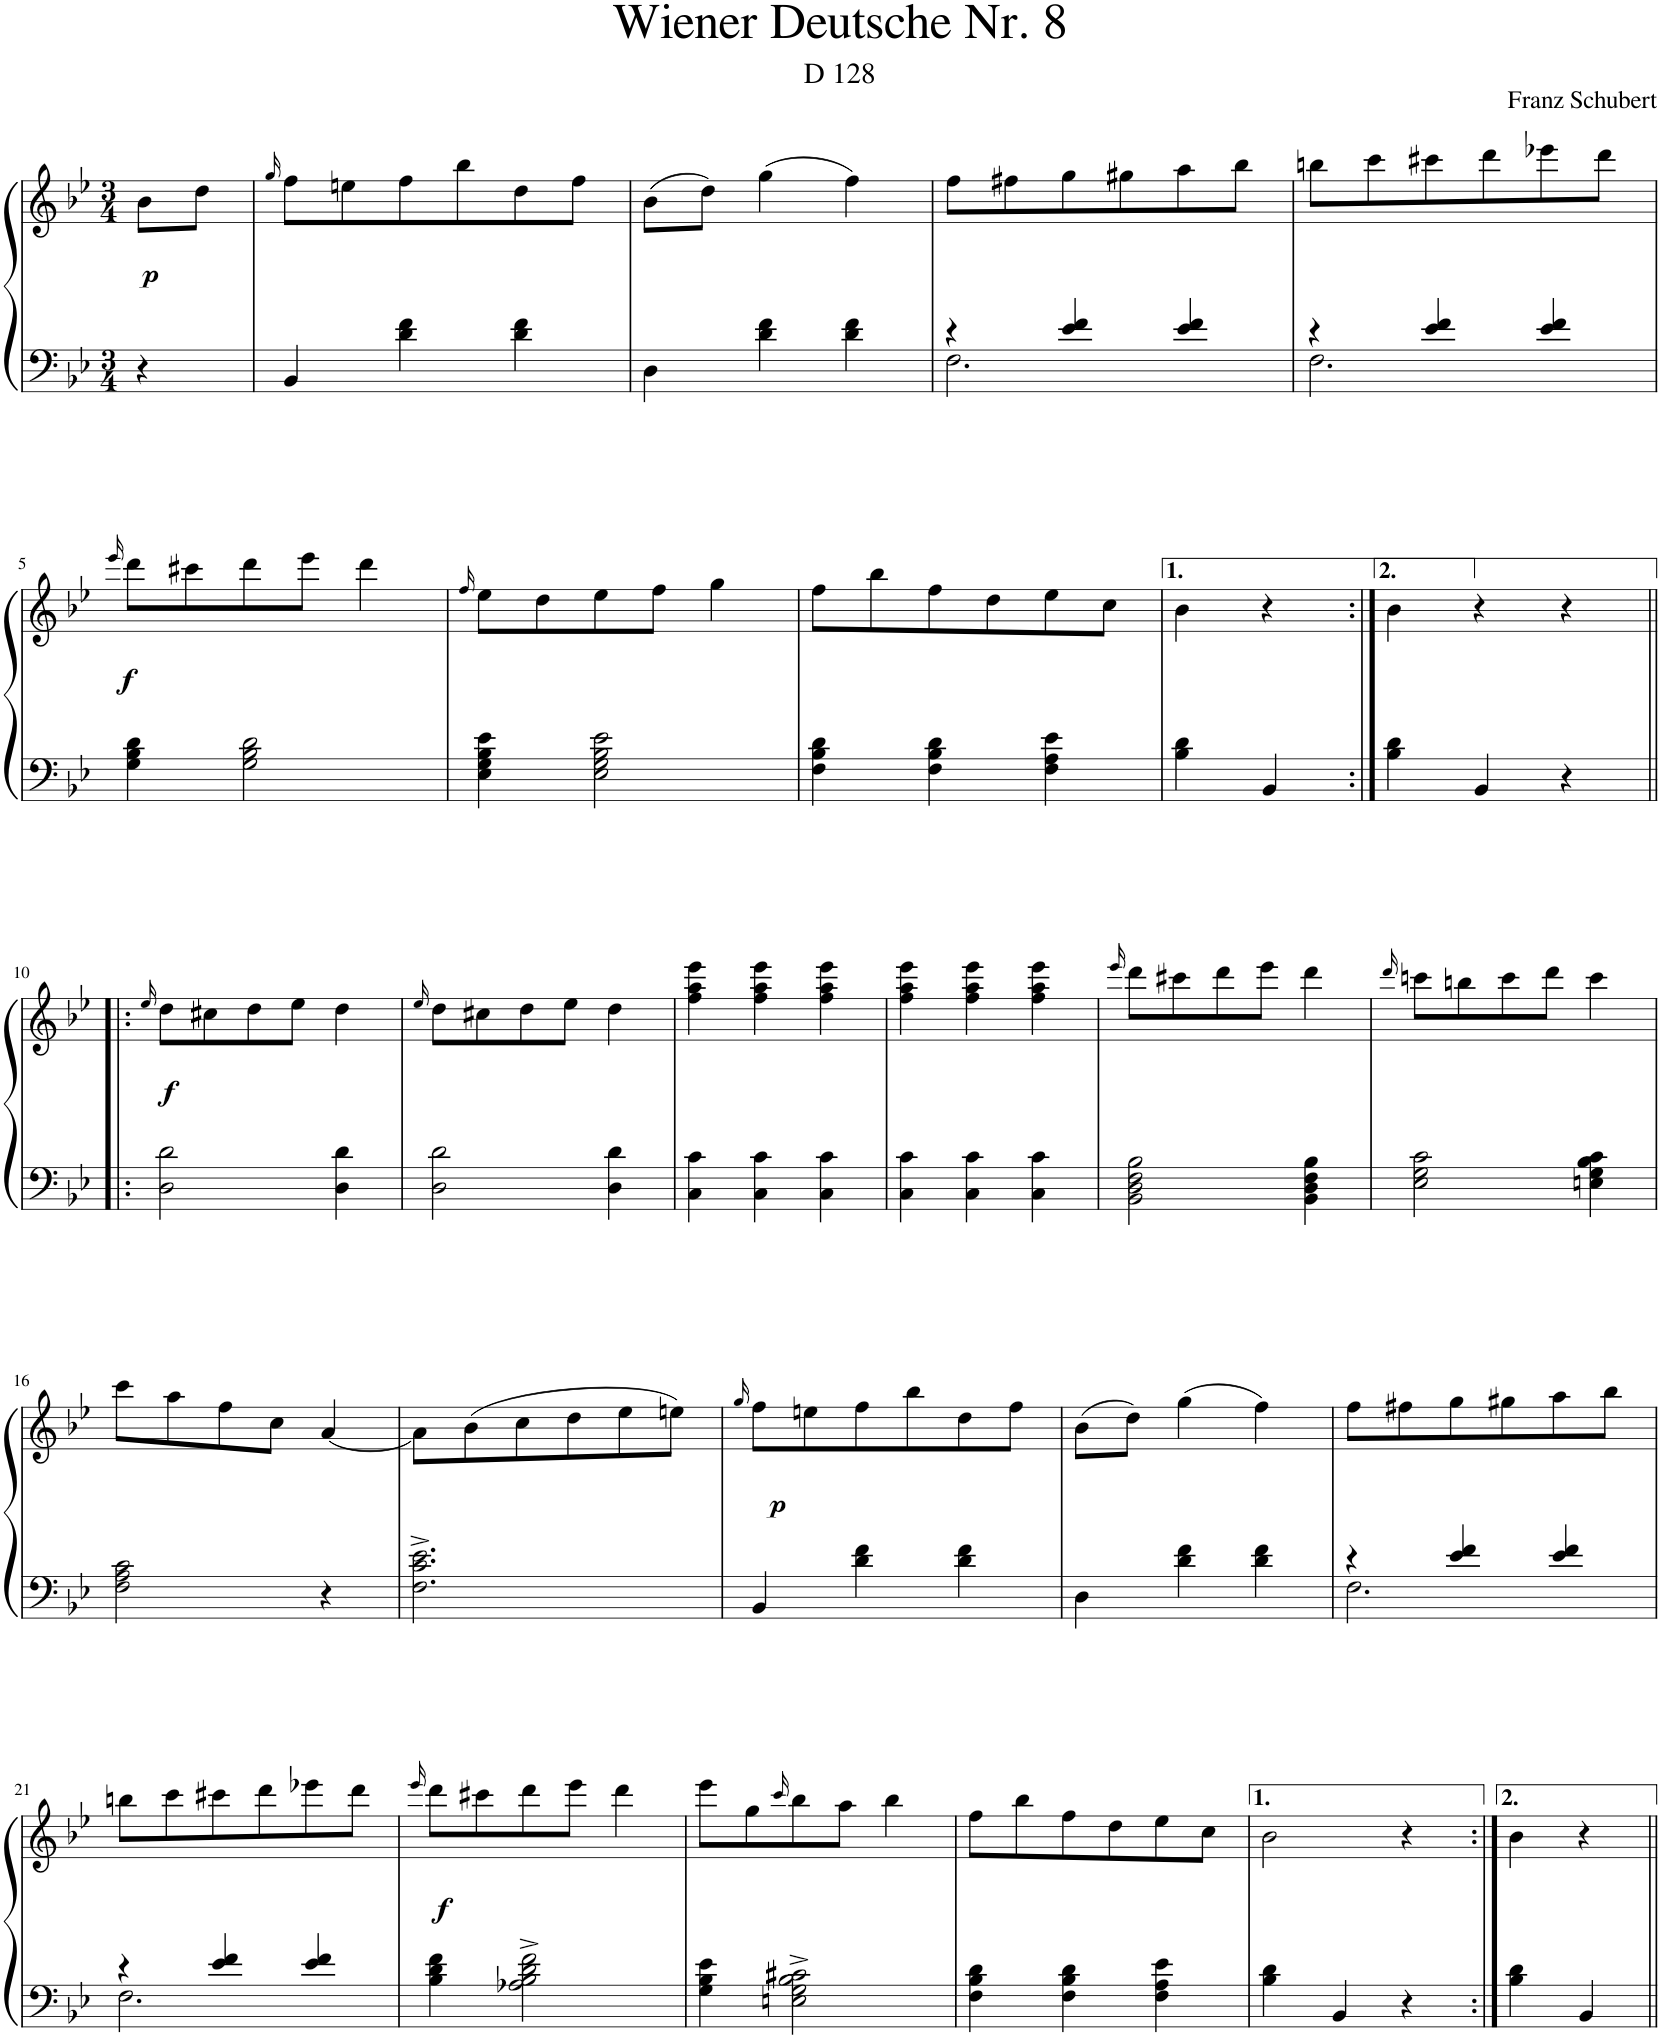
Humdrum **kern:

**kern	**kern	**dynam
*part1	*part1	*part1
*staff2	*staff1	*staff1/2
*I"Piano	*	*
*I'Pno.	*	*
*clefF4	*clefG2	*
*k[b-e-]	*k[b-e-]	*
*M3/4	*M3/4	*
=	=	=
!	!	!LO:DY:b
4r	8b-\L	p
.	8dd\J	.
=1	=1	=1
.	16qgg/	.
4BB-/	8ff\L	.
.	8een\	.
4d\ 4f\	8ff\	.
.	8bb-\	.
4d\ 4f\	8dd\	.
.	8ff\J	.
=2	=2	=2
4D\	(8b-\L	.
.	8dd\J)	.
4d\ 4f\	(4gg\	.
4d\ 4f\	4ff\)	.
=3	=3	=3
*^	*	*
4r	2.F\	8ff\L	.
.	.	8ff#X\	.
4e-/ 4f/	.	8gg\	.
.	.	8gg#X\	.
4e-/ 4f/	.	8aa\	.
.	.	8bb-\J	.
=4	=4	=4	=4
4r	2.F\	8bbn\L	.
.	.	8ccc\	.
4e-/ 4f/	.	8ccc#X\	.
.	.	8ddd\	.
4e-/ 4f/	.	8eee-X\	.
.	.	8ddd\J	.
*v	*v	*	*
!!LO:LB:g=z
=5	=5	=5
.	16qeee-/	.
!	!	!LO:DY:b
4G\ 4B-\ 4d\	8ddd\L	f
.	8ccc#X\	.
2G\ 2B-\ 2d\	8ddd\	.
.	8eee-\J	.
.	4ddd\	.
=6	=6	=6
.	16qff/	.
4E-\ 4G\ 4B-\ 4e-\	8ee-\L	.
.	8dd\	.
2E-\ 2G\ 2B-\ 2e-\	8ee-\	.
.	8ff\J	.
.	4gg\	.
=7	=7	=7
4F\ 4B-\ 4d\	8ff\L	.
.	8bb-\	.
4F\ 4B-\ 4d\	8ff\	.
.	8dd\	.
4F\ 4A\ 4e-\	8ee-\	.
.	8cc\J	.
=8	=8	=8
4B-\ 4d\	4b-\	.
4BB-/	4r	.
=9:|!	=9:|!	=9:|!
4B-\ 4d\	4b-\	.
4BB-/	4r	.
4r	4r	.
!!LO:LB:g=z
=10!|:	=10!|:	=10!|:
.	16qee-/	.
!	!	!LO:DY:b
2D\ 2d\	8dd\L	f
.	8cc#X\	.
.	8dd\	.
.	8ee-\J	.
4D\ 4d\	4dd\	.
=11	=11	=11
.	16qee-/	.
2D\ 2d\	8dd\L	.
.	8cc#X\	.
.	8dd\	.
.	8ee-\J	.
4D\ 4d\	4dd\	.
=12	=12	=12
4C\ 4c\	4ff\ 4aa\ 4eee-\	.
4C\ 4c\	4ff\ 4aa\ 4eee-\	.
4C\ 4c\	4ff\ 4aa\ 4eee-\	.
=13	=13	=13
4C\ 4c\	4ff\ 4aa\ 4eee-\	.
4C\ 4c\	4ff\ 4aa\ 4eee-\	.
4C\ 4c\	4ff\ 4aa\ 4eee-\	.
=14	=14	=14
.	16qeee-/	.
2BB-\ 2D\ 2F\ 2B-\	8ddd\L	.
.	8ccc#X\	.
.	8ddd\	.
.	8eee-\J	.
4BB-\ 4D\ 4F\ 4B-\	4ddd\	.
=15	=15	=15
.	16qddd/	.
2E-\ 2G\ 2c\	8cccn\L	.
.	8bbn\	.
.	8ccc\	.
.	8ddd\J	.
4En\ 4G\ 4B-\ 4c\	4ccc\	.
!!LO:LB:g=z
=16	=16	=16
2F\ 2A\ 2c\	8ccc\L	.
.	8aa\	.
.	8ff\	.
.	8cc\J	.
4r	[<4a/	.
=17	=17	=17
2.F\^ 2.c\^ 2.e-\^	8a\L]	.
.	(8b-\	.
.	8cc\	.
.	8dd\	.
.	8ee-\	.
.	8een\J)	.
=18	=18	=18
.	16qgg/	.
!	!	!LO:DY:b
4BB-/	8ff\L	p
.	8een\	.
4d\ 4f\	8ff\	.
.	8bb-\	.
4d\ 4f\	8dd\	.
.	8ff\J	.
=19	=19	=19
4D\	(8b-\L	.
.	8dd\J)	.
4d\ 4f\	(4gg\	.
4d\ 4f\	4ff\)	.
=20	=20	=20
*^	*	*
4r	2.F\	8ff\L	.
.	.	8ff#X\	.
4e-/ 4f/	.	8gg\	.
.	.	8gg#X\	.
4e-/ 4f/	.	8aa\	.
.	.	8bb-\J	.
!!LO:LB:g=z
=21	=21	=21	=21
4r	2.F\	8bbn\L	.
.	.	8ccc\	.
4e-/ 4f/	.	8ccc#X\	.
.	.	8ddd\	.
4e-/ 4f/	.	8eee-X\	.
.	.	8ddd\J	.
*v	*v	*	*
=22	=22	=22
.	16qeee-/	.
!	!	!LO:DY:b
4B-\ 4d\ 4f\	8ddd\L	f
.	8ccc#X\	.
2A-X\^ 2B-\^ 2d\^ 2f\^	8ddd\	.
.	8eee-\J	.
.	4ddd\	.
=23	=23	=23
4G\ 4B-\ 4e-\	8eee-\L	.
.	8gg\	.
.	16qccc/	.
2En\^ 2G\^ 2B-\^ 2c#X\^	8bb-\	.
.	8aa\J	.
.	4bb-\	.
=24	=24	=24
4F\ 4B-\ 4d\	8ff\L	.
.	8bb-\	.
4F\ 4B-\ 4d\	8ff\	.
.	8dd\	.
4F\ 4A\ 4e-\	8ee-\	.
.	8cc\J	.
=25	=25	=25
4B-\ 4d\	2b-\	.
4BB-/	.	.
4r	4r	.
=26:|!	=26:|!	=26:|!
4B-\ 4d\	4b-\	.
4BB-/	4r	.
=||	=||	=||
*-	*-	*-
